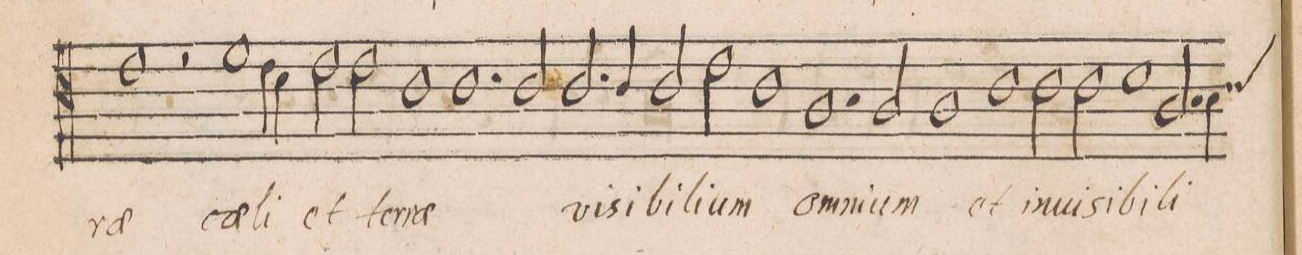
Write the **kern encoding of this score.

**kern	**text
*I"ALTVS	*
*clefC4	*
*k[]	*
*met(C|)	*
*M2/1	*
1e	-rae
2r	.
1f\	cae-
=9-	=9-
4e\	-li
4d\	.
2e\	et
2e\	ter-
=10-	=10-
1c	.
1.c	-rae
=11-	=11-
2c/	.
2.c/	vi-
4c/	-si-
=12-	=12-
2c/	-bi-
2e\	-li-
1c	-um
=13-	=13-
1.A	om-
2A/	-ni-
=14-	=14-
1A	-um
1c	et
=15-	=15-
2c\	in-
2c\	-ui-
1d	-si-
=16-	=16-
2.A/	-bi-
*custos:c	*
4B\	-li-
*-	*-
